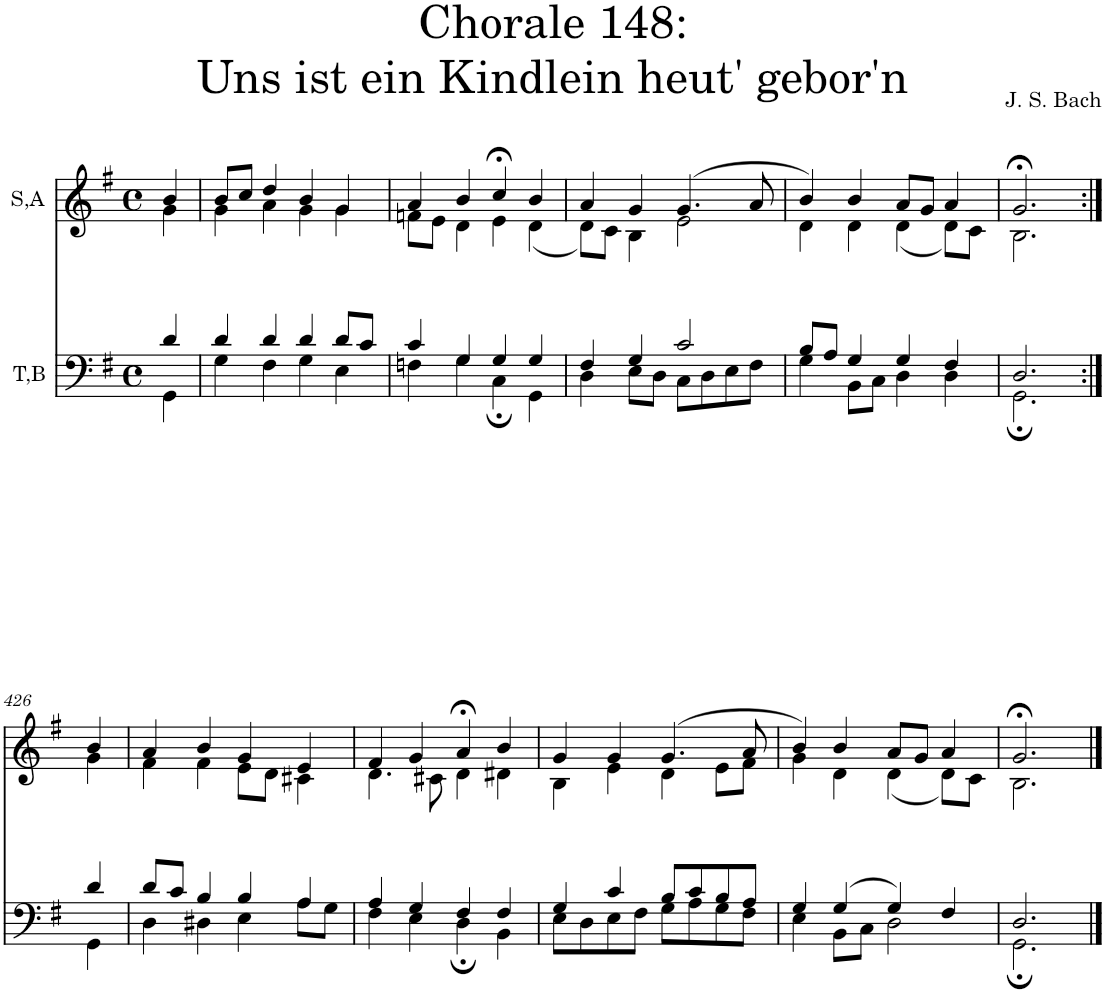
**kern	**kern
*part2	*part1
*staff2	*staff1
*I"T,B	*I"S,A
*clefF4	*clefG2
*k[f#]	*k[f#]
*M4/4	*M4/4
*met(c)	*met(c)
=	=
*^	*^
4d/	4GG\	4b/	4g\
=1	=1	=1	=1
4d/	4G\	8b/L	4g\
.	.	8cc/J	.
4d/	4F#\	4dd/	4a\
4d/	4G\	4b/	4g\
8d/L	4E\	4g/	4g\
8c/J	.	.	.
=2	=2	=2	=2
4c/	4Fn\	4a/	8fn\L
.	.	.	8e\J
4G/	4G\	4b/	4d\
4G/	4C;\	4cc;</	4e\
4G/	4GG\	4b/	(<4d\
=3	=3	=3	=3
4F#/	4D\	4a/	8d\L)
.	.	.	8c\J
4G/	8E\L	4g/	4B\
.	8D\J	.	.
2c/	8C\L	(>4.g/	2e\
.	8D\	.	.
.	8E\	.	.
.	8F#\J	8a/	.
=4	=4	=4	=4
8B/L	4G\	4b/)	4d\
8A/J	.	.	.
4G/	8BB\L	4b/	4d\
.	8C\J	.	.
4G/	4D\	8a/L	(<4d\
.	.	8g/J	.
4F#/	4D\	4a/	8d\L)
.	.	.	8c\J
=425	=425	=425	=425
2.D/	2.GG;\	2.g;</	2.B\
!!LO:LB:g=z	!!
=426:|!	=426:|!	=426:|!	=426:|!
4d/	4GG\	4b/	4g\
=7	=7	=7	=7
8d/L	4D\	4a/	4f#\
8c/J	.	.	.
4B/	4D#X\	4b/	4f#\
4B/	4E\	4g/	8e\L
.	.	.	8d\J
4A/	8A\L	4e/	4c#X\
.	8G\J	.	.
=8	=8	=8	=8
4A/	4F#\	4f#/	4.d\
4G/	4E\	4g/	.
.	.	.	8c#X\
4F#/	4D;\	4a;</	4d\
4F#/	4BB\	4b/	4d#X\
=9	=9	=9	=9
4G/	8E\L	4g/	4B\
.	8D\	.	.
4c/	8E\	4g/	4e\
.	8F#\J	.	.
8B/L	8G\L	(>4.g/	4d\
8c/	8A\	.	.
8B/	8G\	.	8e\L
8A/J	8F#\J	8a/	8f#\J
=10	=10	=10	=10
4G/	4E\	4b/)	4g\
(>4G/	8BB\L	4b/	4d\
.	8C\J	.	.
4G/)	2D\	8a/L	(<4d\
.	.	8g/J	.
4F#/	.	4a/	8d\L)
.	.	.	8c\J
=11	=11	=11	=11
2.D/	2.GG;\	2.g;</	2.B\
*v	*v	*	*
*	*v	*v
==	==
*-	*-
